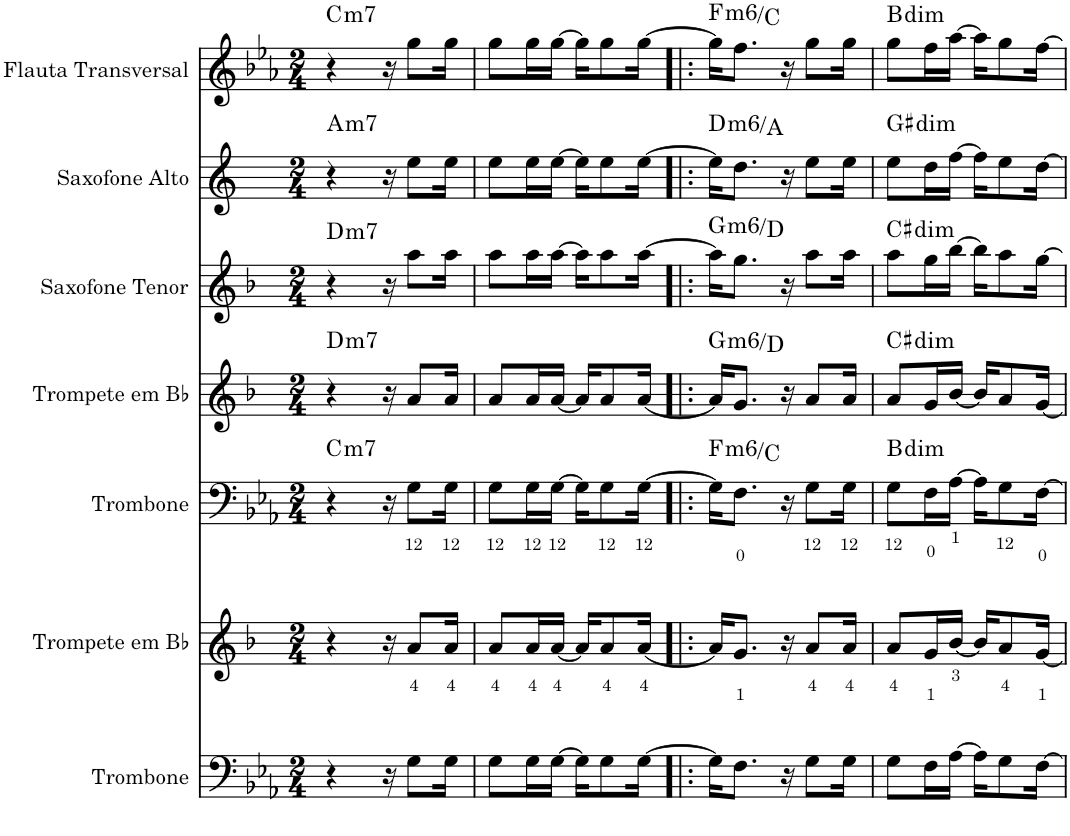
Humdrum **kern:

**kern	**kern	**kern	**harte	**kern	**harte	**kern	**harte	**kern	**harte	**kern	**harte
*part7	*part6	*part5	*part5	*part4	*part4	*part3	*part3	*part2	*part2	*part1	*part1
*staff7	*staff6	*staff5	*	*staff4	*	*staff3	*	*staff2	*	*staff1	*
*I"Trombone	*I"Trompete em Bb	*I"Trombone	*	*I"Trompete em Bb	*	*I"Saxofone Tenor	*	*I"Saxofone Alto	*	*I"Flauta Transversal	*
*I'Tbn.	*I'Tpt. em Bb	*I'Tbn.	*	*I'Tpt. em Bb	*	*I'Sax. Tn.	*	*	*	*I'Fl.	*
*clefF4	*clefG2	*clefF4	*	*clefG2	*	*clefG2	*	*clefG2	*	*clefG2	*
*	*Trd1c2	*	*	*Trd1c2	*	*Trd8c14	*	*Trd5c9	*	*	*
*k[b-e-a-]	*k[b-]	*k[b-e-a-]	*	*k[b-]	*	*k[b-]	*	*k[]	*	*k[b-e-a-]	*
*M2/4	*M2/4	*M2/4	*	*M2/4	*	*M2/4	*	*M2/4	*	*M2/4	*
=1	=1	=1	=1	=1	=1	=1	=1	=1	=1	=1	=1
!	!	!	!LO:H:kt=m7	!	!LO:H:kt=m7	!	!LO:H:kt=m7	!	!LO:H:kt=m7	!	!LO:H:kt=m7
4r	4r	4r	C:min7	4r	D:min7	4r	D:min7	4r	A:min7	4r	C:min7
16r	16r	16r	.	16r	.	16r	.	16r	.	16r	.
8G\L	8a/L	8G\L	.	8a/L	.	8aa\L	.	8ee\L	.	8gg\L	.
16G\Jk	16a/Jk	16G\Jk	.	16a/Jk	.	16aa\Jk	.	16ee\Jk	.	16gg\Jk	.
=2	=2	=2	=2	=2	=2	=2	=2	=2	=2	=2	=2
8G\L	8a/L	8G\L	.	8a/L	.	8aa\L	.	8ee\L	.	8gg\L	.
16G\L	16a/L	16G\L	.	16a/L	.	16aa\L	.	16ee\L	.	16gg\L	.
[16G\JJ	[16a/JJ	[16G\JJ	.	[16a/JJ	.	[16aa\JJ	.	[16ee\JJ	.	[16gg\JJ	.
16G\KL]	16a/KL]	16G\KL]	.	16a/KL]	.	16aa\KL]	.	16ee\KL]	.	16gg\KL]	.
8G\	8a/	8G\	.	8a/	.	8aa\	.	8ee\	.	8gg\	.
[16G\Jk	[16a/Jk	[16G\Jk	.	[16a/Jk	.	[16aa\Jk	.	[16ee\Jk	.	[16gg\Jk	.
=3!|:	=3!|:	=3!|:	=3!|:	=3!|:	=3!|:	=3!|:	=3!|:	=3!|:	=3!|:	=3!|:	=3!|:
!	!	!	!LO:H:kt=m6	!	!LO:H:kt=m6	!	!LO:H:kt=m6	!	!LO:H:kt=m6	!	!LO:H:kt=m6
16G\KL]	16a/KL]	16G\KL]	F:min6/5	16a/KL]	G:min6/5	16aa\KL]	G:min6/5	16ee\KL]	D:min6/5	16gg\KL]	F:min6/5
8.F\J	8.g/J	8.F\J	.	8.g/J	.	8.gg\J	.	8.dd\J	.	8.ff\J	.
16r	16r	16r	.	16r	.	16r	.	16r	.	16r	.
8G\L	8a/L	8G\L	.	8a/L	.	8aa\L	.	8ee\L	.	8gg\L	.
16G\Jk	16a/Jk	16G\Jk	.	16a/Jk	.	16aa\Jk	.	16ee\Jk	.	16gg\Jk	.
=4	=4	=4	=4	=4	=4	=4	=4	=4	=4	=4	=4
!	!	!	!LO:H:kt=dim	!	!LO:H:kt=dim	!	!LO:H:kt=dim	!	!LO:H:kt=dim	!	!LO:H:kt=dim
8G\L	8a/L	8G\L	B:dim	8a/L	C#:dim	8aa\L	C#:dim	8ee\L	G#:dim	8gg\L	B:dim
16F\L	16g/L	16F\L	.	16g/L	.	16gg\L	.	16dd\L	.	16ff\L	.
[16A-\JJ	[16b-/JJ	[16A-\JJ	.	[16b-/JJ	.	[16bb-\JJ	.	[16ff\JJ	.	[16aa-\JJ	.
16A-\KL]	16b-/KL]	16A-\KL]	.	16b-/KL]	.	16bb-\KL]	.	16ff\KL]	.	16aa-\KL]	.
8G\	8a/	8G\	.	8a/	.	8aa\	.	8ee\	.	8gg\	.
[16F\Jk	[16g/Jk	[16F\Jk	.	[16g/Jk	.	[16gg\Jk	.	[16dd\Jk	.	[16ff\Jk	.
=	=	=	=	=	=	=	=	=	=	=	=
*-	*-	*-	*-	*-	*-	*-	*-	*-	*-	*-	*-
